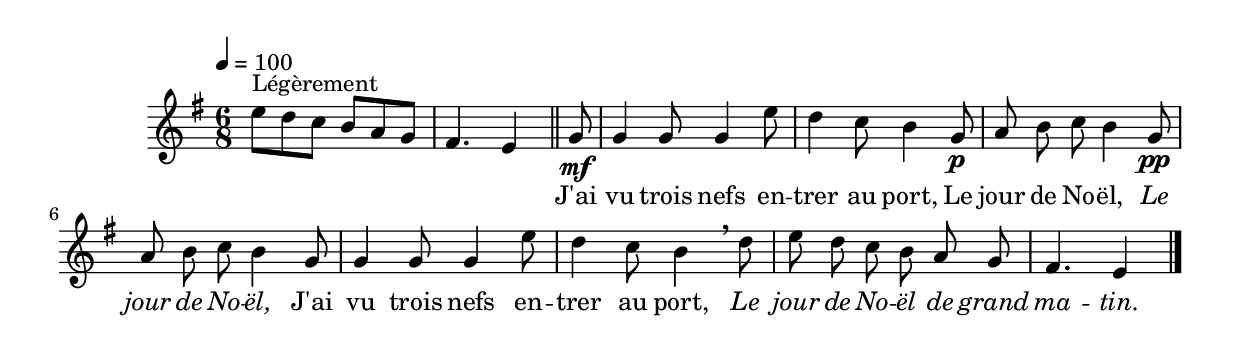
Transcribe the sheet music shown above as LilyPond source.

\version "2.16"
\language "français"

\header {
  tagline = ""
  composer = ""
}                                        

MetriqueArmure = {
  \tempo 4=100
  \time 6/8
  \key sol \major
}

italique = { \override Score . LyricText #'font-shape = #'italic }

roman = { \override Score . LyricText #'font-shape = #'roman }

Intro = \relative do'' {
  mi8^"Légèrement" re do si la sol
  fad4. mi4
}

MusiqueTheme = \relative do'' {
  \bar "||"
  sol8\mf
  sol4 sol8 sol4 mi'8
  re4 do8 si4 sol8\p
  la8 si do si4 sol8\pp
  la8 si do si4 sol8
  sol4 sol8 sol4 mi'8
  re4 do8 si4 \breathe re8
  mi8 re do si la sol
  fad4. mi4
  \bar "|."
}

Paroles = \lyricmode {
  J'ai vu trois nefs en -- trer au port,
  Le jour de No -- ël,
  \italique
  Le jour de No -- ël,
  \roman
  J'ai vu trois nefs en -- trer au port,
  \italique
  Le jour de No -- ël de grand ma -- tin.
}

\score{
    \new Staff <<
      \set Staff.midiInstrument = "flute"
      {
        \MetriqueArmure
        \Intro
        \new Voice = "theme" {
          \override Score.PaperColumn #'keep-inside-line = ##t
          \autoBeamOff
          \MusiqueTheme
        }
      }
        \new Lyrics \lyricsto theme {
          \Paroles
        } 
    >>
\layout{}
\midi{}
}
